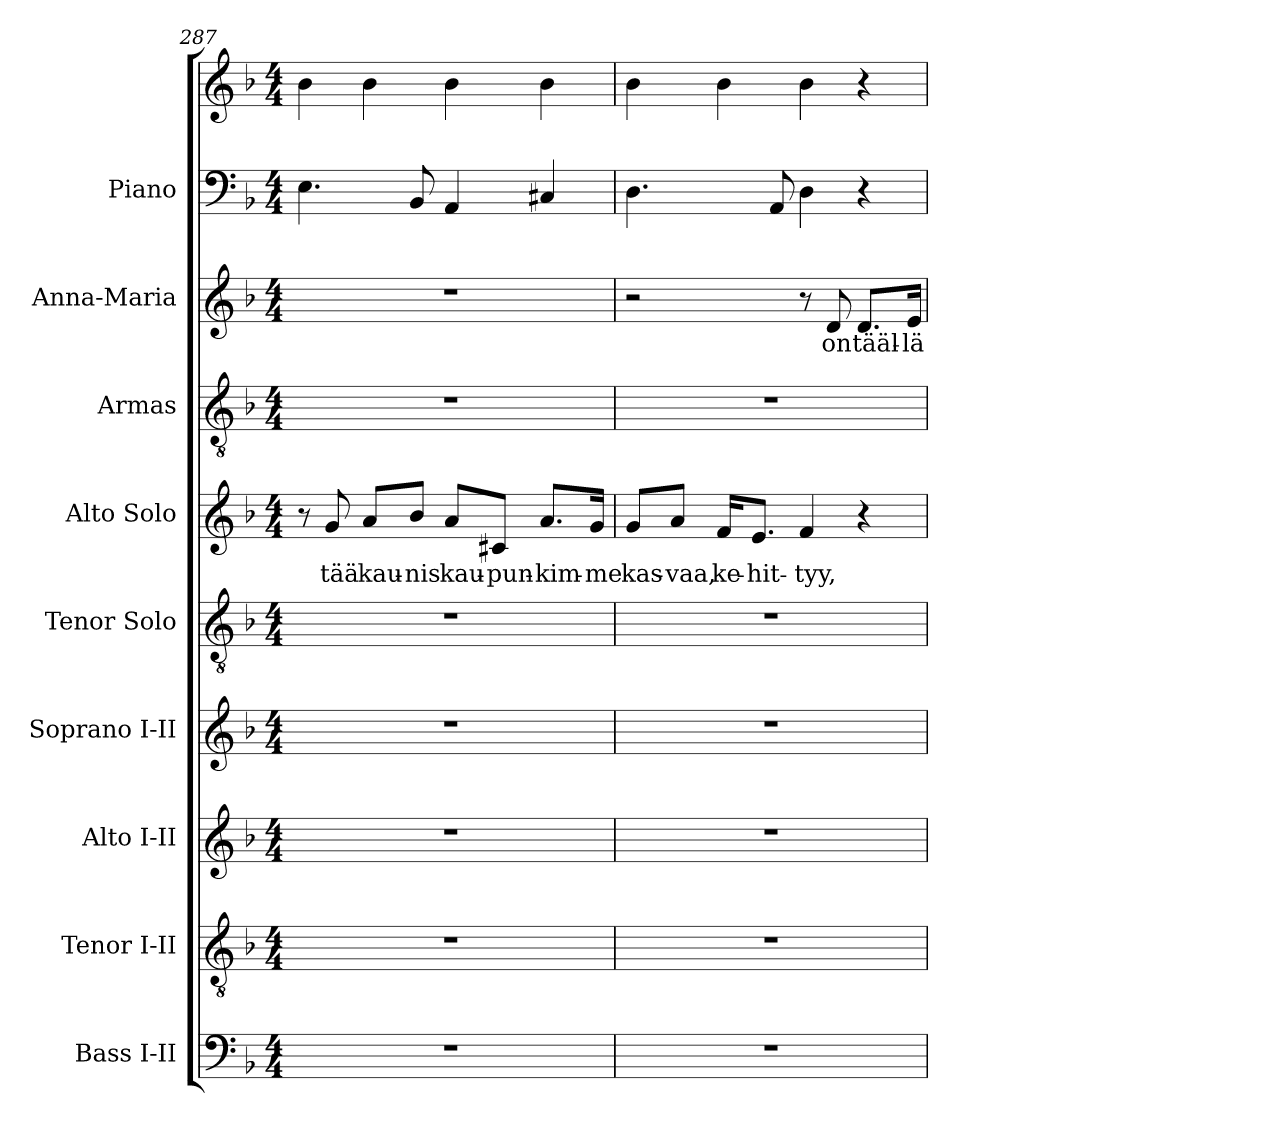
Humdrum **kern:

**kern	**kern	**kern	**kern	**kern	**kern	**text	**kern	**kern	**text	**kern	**kern
*part9	*part8	*part7	*part6	*part5	*part4	*part4	*part3	*part2	*part2	*part1	*part1
*staff10	*staff9	*staff8	*staff7	*staff6	*staff5	*staff5	*staff4	*staff3	*staff3	*staff2	*staff1
*I"Bass I-II	*I"Tenor I-II	*I"Alto I-II	*I"Soprano I-II	*I"Tenor Solo	*I"Alto Solo	*	*I"Armas	*I"Anna-Maria	*	*I"Piano	*
*I'B.	*I'T.	*I'A.	*I'S.	*I'T. Solo	*I'A. Solo	*	*I'Armas	*I'A-M	*	*I'Pno.	*
*clefF4	*clefGv2	*clefG2	*clefG2	*clefGv2	*clefG2	*	*clefGv2	*clefG2	*	*clefF4	*clefG2
*	*ITrd7c12	*	*	*ITrd7c12	*	*	*ITrd7c12	*	*	*	*
*k[b-]	*k[b-]	*k[b-]	*k[b-]	*k[b-]	*k[b-]	*	*k[b-]	*k[b-]	*	*k[b-]	*k[b-]
*F:	*F:	*F:	*F:	*F:	*F:	*	*F:	*F:	*	*F:	*F:
*M4/4	*M4/4	*M4/4	*M4/4	*M4/4	*M4/4	*	*M4/4	*M4/4	*	*M4/4	*M4/4
=287	=287	=287	=287	=287	=287	=287	=287	=287	=287	=287	=287
1r	1r	1r	1r	1r	8r	.	1r	1r	.	4.Ei\	4b-i
!	!	!	!	!	!	!LO:LY:b:color=#000000	!	!	!	!	!
.	.	.	.	.	8gi/	tää	.	.	.	.	.
!	!	!	!	!	!	!LO:LY:b:color=#000000	!	!	!	!	!
.	.	.	.	.	8ai/L	kau-	.	.	.	.	4b-i
!	!	!	!	!	!	!LO:LY:b:color=#000000	!	!	!	!	!
.	.	.	.	.	8b-i/J	-nis	.	.	.	8BB-i/	.
!	!	!	!	!	!	!LO:LY:b:color=#000000	!	!	!	!	!
.	.	.	.	.	8ai/L	kau-	.	.	.	4AAi/	4b-i
!	!	!	!	!	!	!LO:LY:b:color=#000000	!	!	!	!	!
.	.	.	.	.	8c#Xi/J	-pun-	.	.	.	.	.
!	!	!	!	!	!	!LO:LY:b:color=#000000	!	!	!	!	!
.	.	.	.	.	8.ai/L	-kim-	.	.	.	4C#Xi/	4b-i
!	!	!	!	!	!	!LO:LY:b:color=#000000	!	!	!	!	!
.	.	.	.	.	16gi/Jk	-me	.	.	.	.	.
=288	=288	=288	=288	=288	=288	=288	=288	=288	=288	=288	=288
!	!	!	!	!	!	!LO:LY:b:color=#000000	!	!	!	!	!
1r	1r	1r	1r	1r	8gi/L	kas-	1r	2r	.	4.Di\	4b-i
!	!	!	!	!	!	!LO:LY:b:color=#000000	!	!	!	!	!
.	.	.	.	.	8ai/J	-vaa,	.	.	.	.	.
!	!	!	!	!	!	!LO:LY:b:color=#000000	!	!	!	!	!
.	.	.	.	.	16fi/KL	ke-	.	.	.	.	4b-i
!	!	!	!	!	!	!LO:LY:b:color=#000000	!	!	!	!	!
.	.	.	.	.	8.ei/J	-hit-	.	.	.	.	.
.	.	.	.	.	.	.	.	.	.	8AAi/	.
!	!	!	!	!	!	!LO:LY:b:color=#000000	!	!	!	!	!
.	.	.	.	.	4fi/	-tyy,	.	8r	.	4Di\	4b-i
!	!	!	!	!	!	!	!	!	!LO:LY:b:color=#000000	!	!
.	.	.	.	.	.	.	.	8di/	on	.	.
!	!	!	!	!	!	!	!	!	!LO:LY:b:color=#000000	!	!
.	.	.	.	.	4r	.	.	8.di/L	tääl-	4r	4r
!	!	!	!	!	!	!	!	!	!LO:LY:b:color=#000000	!	!
.	.	.	.	.	.	.	.	16ei/Jk	-lä	.	.
=	=	=	=	=	=	=	=	=	=	=	=
*-	*-	*-	*-	*-	*-	*-	*-	*-	*-	*-	*-
